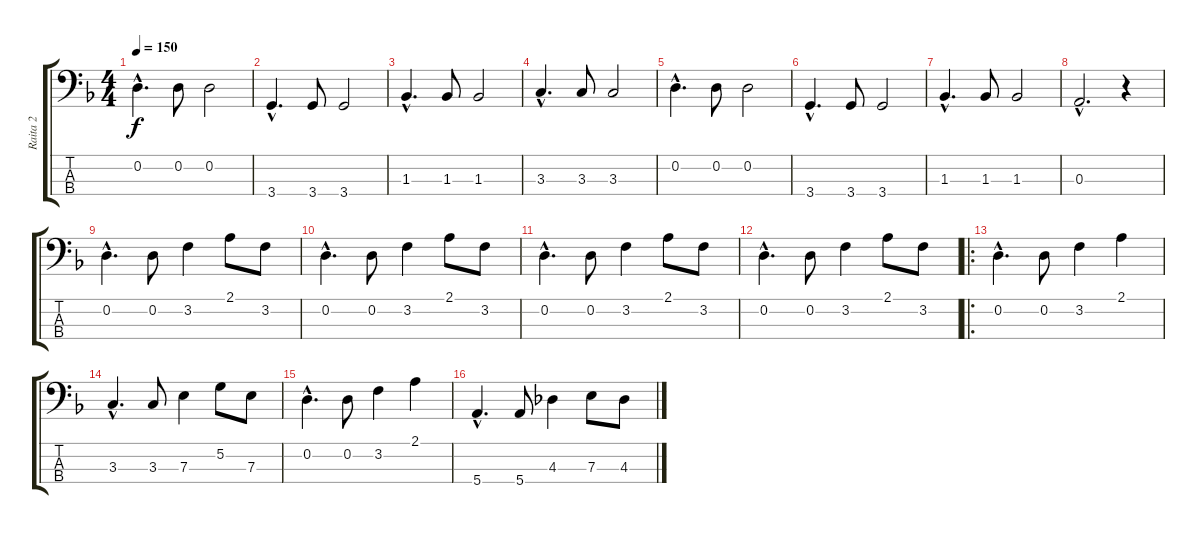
\track ("Raita 2" "Raita 2") {instrument electricbassfinger}
\staff {score tabs}
\tuning (G2 D2 A1 E1) {hide}
\ts (4 4)
\tempo 150
\clef f4
\ks f
0.2{hac}.4{d dy f instrument electricbassfinger} 0.2.8 0.2.2 |
3.4{hac}.4{d} 3.4.8 3.4.2 |
1.3{hac}.4{d} 1.3.8 1.3.2 |
3.3{hac}.4{d} 3.3.8 3.3.2 |
0.2{hac}.4{d} 0.2.8 0.2.2 |
3.4{hac}.4{d} 3.4.8 3.4.2 |
1.3{hac}.4{d} 1.3.8 1.3.2 |
0.3{hac}.2{d} r.4 |
0.2{hac}.4{d} 0.2.8 3.2.4 2.1.8 3.2.8 |
0.2{hac}.4{d} 0.2.8 3.2.4 2.1.8 3.2.8 |
0.2{hac}.4{d} 0.2.8 3.2.4 2.1.8 3.2.8 |
0.2{hac}.4{d} 0.2.8 3.2.4 2.1.8 3.2.8 |
\ro
0.2{hac}.4{d} 0.2.8 3.2.4 2.1.4 |
3.3{hac}.4{d} 3.3.8 7.3.4 5.2.8 7.3.8 |
0.2{hac}.4{d} 0.2.8 3.2.4 2.1.4 |
5.4{hac}.4{d} 5.4.8 4.3.4 7.3.8 4.3.8
